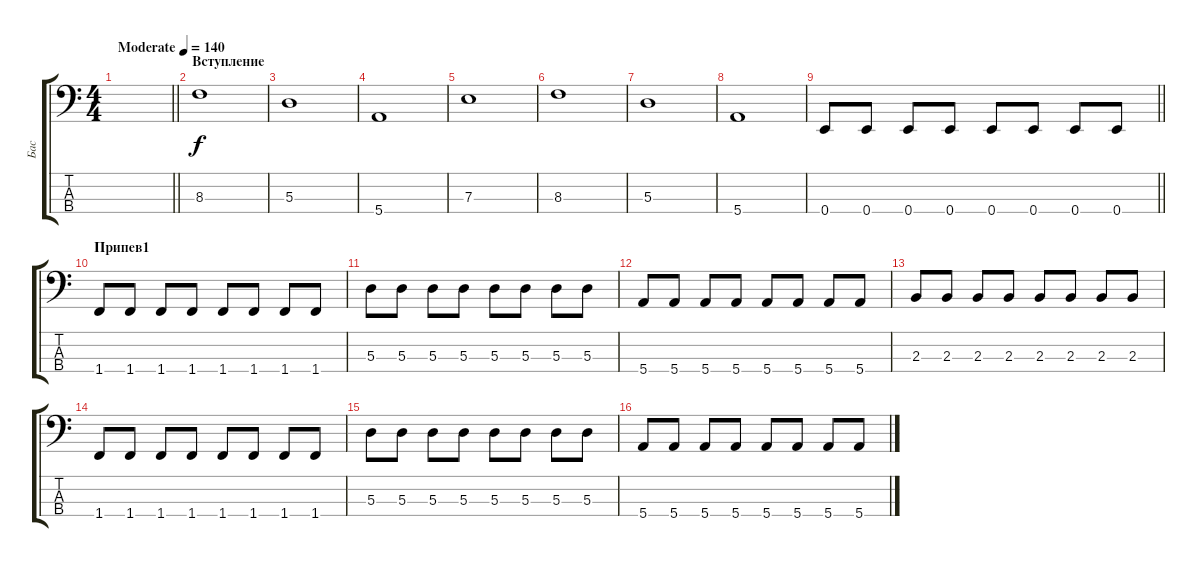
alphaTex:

\track ("Бас" "Бас") {instrument electricbassfinger}
\staff {score tabs}
\tuning (G2 D2 A1 E1) {hide}
\ts (4 4)
\tempo (140 "Moderate")
\clef f4
\barLineRight lightlight
\ks c
|
\section ("" "Вступление")
8.3.1 |
5.3.1 |
5.4.1 |
7.3.1 |
8.3.1 |
5.3.1 |
5.4.1 |
\barLineRight lightlight
0.4.8 0.4.8 0.4.8 0.4.8 0.4.8 0.4.8 0.4.8 0.4.8 |
\section ("" "Припев1")
1.4.8 1.4.8 1.4.8 1.4.8 1.4.8 1.4.8 1.4.8 1.4.8 |
5.3.8 5.3.8 5.3.8 5.3.8 5.3.8 5.3.8 5.3.8 5.3.8 |
5.4.8 5.4.8 5.4.8 5.4.8 5.4.8 5.4.8 5.4.8 5.4.8 |
2.3.8 2.3.8 2.3.8 2.3.8 2.3.8 2.3.8 2.3.8 2.3.8 |
1.4.8 1.4.8 1.4.8 1.4.8 1.4.8 1.4.8 1.4.8 1.4.8 |
5.3.8 5.3.8 5.3.8 5.3.8 5.3.8 5.3.8 5.3.8 5.3.8 |
5.4.8 5.4.8 5.4.8 5.4.8 5.4.8 5.4.8 5.4.8 5.4.8
